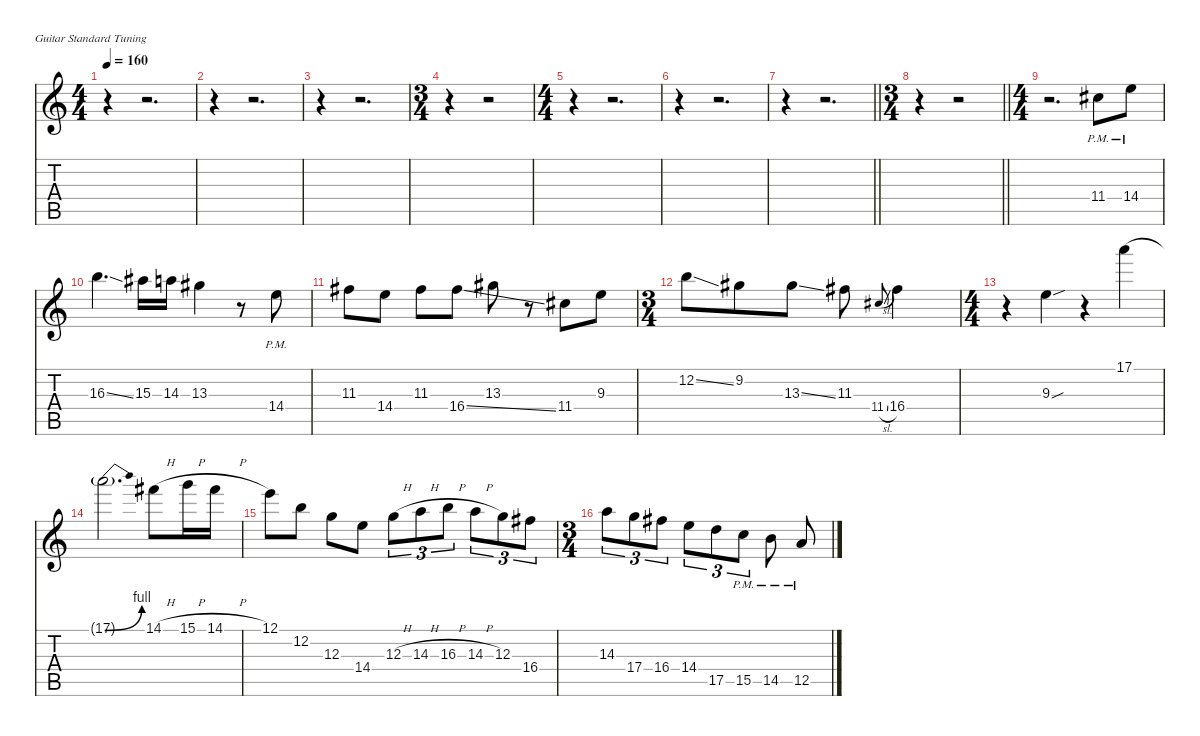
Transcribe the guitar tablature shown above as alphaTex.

\defaultSystemsLayout 4
\hideDynamics
\bracketExtendMode nobrackets
\singleTrackTrackNamePolicy hidden
\multiTrackTrackNamePolicy hidden
\firstSystemTrackNameMode fullname
\firstSystemTrackNameOrientation horizontal
\otherSystemsTrackNameOrientation horizontal
\track ("Distortion 1 /Lead" "od.guit.") {instrument overdrivenguitar}
\staff {score tabs}
\tuning (E4 B3 G3 D3 A2 E2)
\ts (4 4)
\beaming (8 2 2 2 2)
\tempo 160
\clef g2
\ks c
r.4{dy f beam Down} r.2{d beam Down} |
r.4{beam Down} r.2{d beam Down} |
r.4{beam Down} r.2{d beam Down} |
\ts (3 4)
\beaming (8 3 1 1 1)
r.4{beam Down} r.2{beam Down} |
\ts (4 4)
\beaming (8 2 2 2 2)
r.4{beam Down} r.2{d beam Down} |
r.4{beam Down} r.2{d beam Down} |
\barLineRight lightlight
r.4{beam Down} r.2{d beam Down} |
\ts (3 4)
\beaming (8 3 1 1 1)
\barLineRight lightlight
r.4{beam Down} r.2{beam Down} |
\ts (4 4)
\beaming (8 2 2 2 2)
r.2{d beam Down} 11.4{pm acc #}.8{beam Down} 14.4{pm}.8{beam Down} |
16.3{ss}.4{d beam Down} 15.3{acc #}.16{dy mf beam Down} 14.3.16{beam Down} 13.3{acc #}.4{beam Down} r.8{beam Down} 14.4{pm}.8{dy f beam Down} |
11.3{acc #}.8{beam Down} 14.4.8{beam Down} 11.3{acc #}.8{beam Down} 16.4{ss acc #}.8{beam Down} 13.3{acc #}.8{beam Down} r.8{beam Down} 11.4{acc #}.8{beam Down} 9.3.8{beam Down} |
\ts (3 4)
\beaming (8 3 1 1 1)
12.2{ss}.8{beam Down} 9.2{acc #}.8{beam Down} 13.3{ss acc #}.8{beam Down} 11.3{acc #}.8{beam Down} 11.4{sl acc #}.8{gr onbeat dy mf beam Up} 16.4{acc #}.4{dy f beam Down} |
\ts (4 4)
\beaming (8 2 2 2 2)
r.4{beam Down} 9.3{sou}.4{beam Down} r.4{beam Down} 17.1{be (hold 0 0 60 0)}.4{beam Down} |
17.1{be (bend 0 0 60 4) t}.2{d beam Down} 14.1{h acc #}.8{beam Down} 15.1{h}.16{beam Down} 14.1{h acc #}.16{beam Down} |
12.1.8{beam Down} 12.2.8{beam Down} 12.3.8{beam Down} 14.4.8{beam Down} 12.3{h}.8{tu (3 2) beam Down} 14.3{h}.8{tu (3 2) beam Down} 16.3{h}.8{tu (3 2) beam Down} 14.3{h}.8{tu (3 2) beam Down} 12.3.8{tu (3 2) beam Down} 16.4{acc #}.8{tu (3 2) beam Down} |
\ts (3 4)
\beaming (8 3 1 1 1)
14.3.8{tu (3 2) beam Down} 17.4.8{tu (3 2) beam Down} 16.4{acc #}.8{tu (3 2) beam Down} 14.4.8{tu (3 2) beam Down} 17.5.8{tu (3 2) beam Down} 15.5{pm}.8{tu (3 2) beam Down} 14.5{pm}.8{beam Down} 12.5{pm}.8{beam Up}
